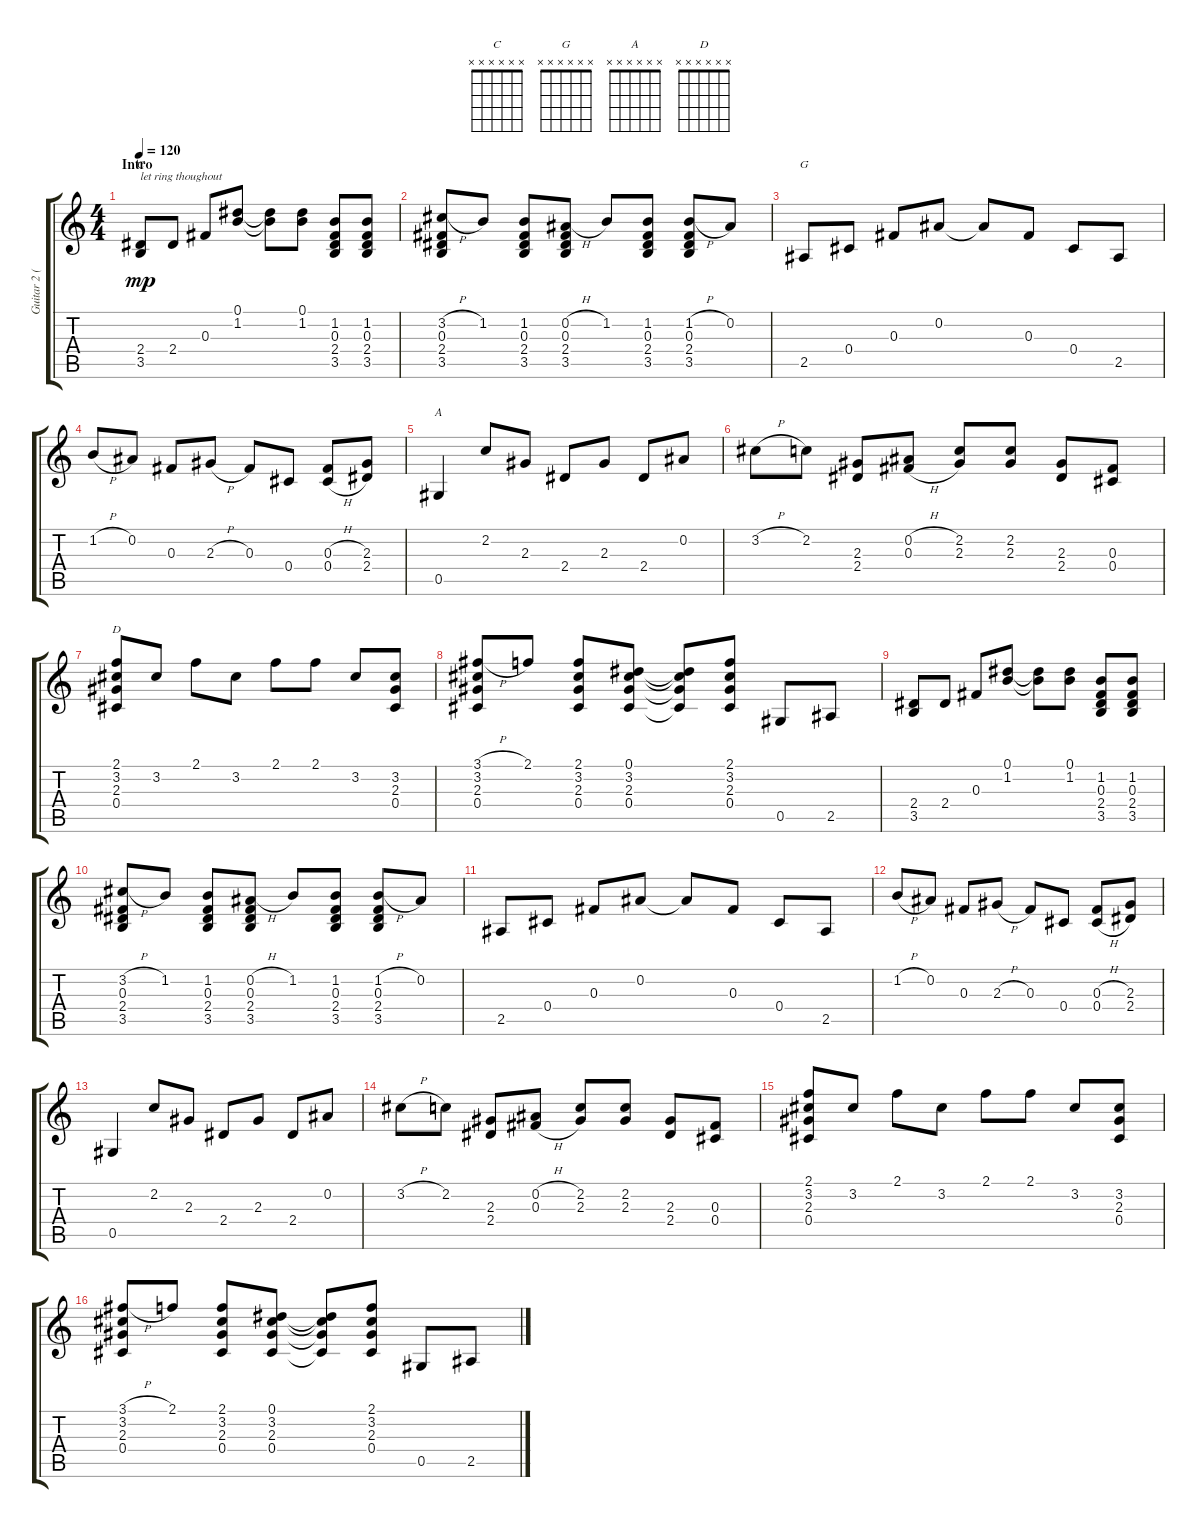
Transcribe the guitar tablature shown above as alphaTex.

\track ("Guitar 2 (Izzy)" "Guitar 2 (") {instrument acousticguitarsteel}
\staff {score tabs}
\tuning (Eb4 Bb3 Gb3 Db3 Ab2 Eb2) {hide}
\chord ("C" x x x x x x) {firstfret 0}
\chord ("G" x x x x x x) {firstfret 0}
\chord ("A" x x x x x x) {firstfret 0}
\chord ("D" x x x x x x) {firstfret 0}
\ts (4 4)
\section ("" "Intro")
\tempo 120
\clef g2
\ks c
(2.4 3.5).8{ch "C" txt "let ring thoughout" dy mp instrument acousticguitarsteel} 2.4.8 0.3.8 (0.1 1.2).8 (0.1{t} 1.2{t}).8 (0.1 1.2).8 (1.2 0.3 2.4 3.5).8 (1.2 0.3 2.4 3.5).8 |
(3.2{h} 0.3 2.4 3.5).8 1.2.8 (1.2 0.3 2.4 3.5).8 (0.2{h} 0.3 2.4 3.5).8 1.2.8 (1.2 0.3 2.4 3.5).8 (1.2{h} 0.3 2.4 3.5).8 0.2.8 |
2.5.8{ch "G"} 0.4.8 0.3.8 0.2.8 0.2{t}.8 0.3.8 0.4.8 2.5.8 |
1.2{h}.8 0.2.8 0.3.8 2.3{h}.8 0.3.8 0.4.8 (0.3{h} 0.4{h}).8 (2.3 2.4).8 |
0.5.4{ch "A"} 2.2.8 2.3.8 2.4.8 2.3.8 2.4.8 0.2.8 |
3.2{h}.8 2.2.8 (2.3 2.4).8 (0.2{h} 0.3{h}).8 (2.2 2.3).8 (2.2 2.3).8 (2.3 2.4).8 (0.3 0.4).8 |
(2.1 3.2 2.3 0.4).8{ch "D"} 3.2.8 2.1.8 3.2.8 2.1.8 2.1.8 3.2.8 (3.2 2.3 0.4).8 |
(3.1{h} 3.2 2.3 0.4).8 2.1.8 (2.1 3.2 2.3 0.4).8 (0.1 3.2 2.3 0.4).8 (0.1{t} 3.2{t} 2.3{t} 0.4{t}).8 (2.1 3.2 2.3 0.4).8 0.5.8 2.5.8 |
(2.4 3.5).8 2.4.8 0.3.8 (0.1 1.2).8 (0.1{t} 1.2{t}).8 (0.1 1.2).8 (1.2 0.3 2.4 3.5).8 (1.2 0.3 2.4 3.5).8 |
(3.2{h} 0.3 2.4 3.5).8 1.2.8 (1.2 0.3 2.4 3.5).8 (0.2{h} 0.3 2.4 3.5).8 1.2.8 (1.2 0.3 2.4 3.5).8 (1.2{h} 0.3 2.4 3.5).8 0.2.8 |
2.5.8 0.4.8 0.3.8 0.2.8 0.2{t}.8 0.3.8 0.4.8 2.5.8 |
1.2{h}.8 0.2.8 0.3.8 2.3{h}.8 0.3.8 0.4.8 (0.3{h} 0.4{h}).8 (2.3 2.4).8 |
0.5.4 2.2.8 2.3.8 2.4.8 2.3.8 2.4.8 0.2.8 |
3.2{h}.8 2.2.8 (2.3 2.4).8 (0.2{h} 0.3{h}).8 (2.2 2.3).8 (2.2 2.3).8 (2.3 2.4).8 (0.3 0.4).8 |
(2.1 3.2 2.3 0.4).8 3.2.8 2.1.8 3.2.8 2.1.8 2.1.8 3.2.8 (3.2 2.3 0.4).8 |
(3.1{h} 3.2 2.3 0.4).8 2.1.8 (2.1 3.2 2.3 0.4).8 (0.1 3.2 2.3 0.4).8 (0.1{t} 3.2{t} 2.3{t} 0.4{t}).8 (2.1 3.2 2.3 0.4).8 0.5.8 2.5.8
